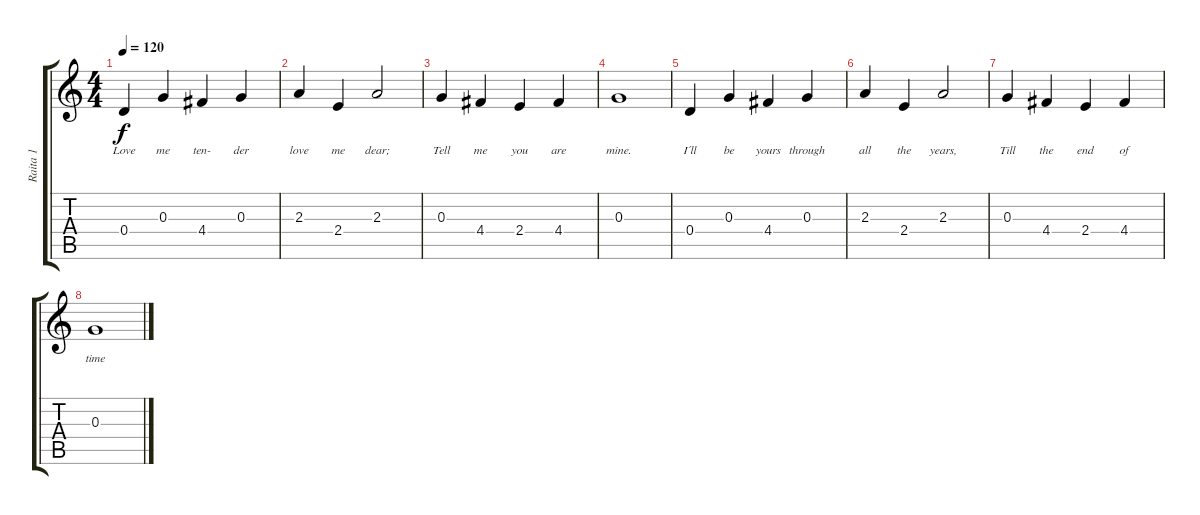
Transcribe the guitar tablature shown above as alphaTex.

\track ("Raita 1" "Raita 1") {instrument acousticguitarnylon}
\staff {score tabs}
\tuning (E4 B3 G3 D3 A2 E2) {hide}
\ts (4 4)
\tempo 120
\clef g2
\ks c
0.4.4{lyrics (0 "Love") lyrics (1 "") lyrics (2 "") lyrics (3 "") lyrics (4 "") dy f} 0.3.4{lyrics (0 "me") lyrics (1 "") lyrics (2 "") lyrics (3 "") lyrics (4 "")} 4.4.4{lyrics (0 "ten-") lyrics (1 "") lyrics (2 "") lyrics (3 "") lyrics (4 "")} 0.3.4{lyrics (0 "der") lyrics (1 "") lyrics (2 "") lyrics (3 "") lyrics (4 "")} |
2.3.4{lyrics (0 "love") lyrics (1 "") lyrics (2 "") lyrics (3 "") lyrics (4 "")} 2.4.4{lyrics (0 "me") lyrics (1 "") lyrics (2 "") lyrics (3 "") lyrics (4 "")} 2.3.2{lyrics (0 "dear;") lyrics (1 "") lyrics (2 "") lyrics (3 "") lyrics (4 "")} |
0.3.4{lyrics (0 "Tell") lyrics (1 "") lyrics (2 "") lyrics (3 "") lyrics (4 "")} 4.4.4{lyrics (0 "me") lyrics (1 "") lyrics (2 "") lyrics (3 "") lyrics (4 "")} 2.4.4{lyrics (0 "you") lyrics (1 "") lyrics (2 "") lyrics (3 "") lyrics (4 "")} 4.4.4{lyrics (0 "are") lyrics (1 "") lyrics (2 "") lyrics (3 "") lyrics (4 "")} |
0.3.1{lyrics (0 "mine.") lyrics (1 "") lyrics (2 "") lyrics (3 "") lyrics (4 "")} |
0.4.4{lyrics (0 "I´ll") lyrics (1 "") lyrics (2 "") lyrics (3 "") lyrics (4 "")} 0.3.4{lyrics (0 "be") lyrics (1 "") lyrics (2 "") lyrics (3 "") lyrics (4 "")} 4.4.4{lyrics (0 "yours") lyrics (1 "") lyrics (2 "") lyrics (3 "") lyrics (4 "")} 0.3.4{lyrics (0 "through") lyrics (1 "") lyrics (2 "") lyrics (3 "") lyrics (4 "")} |
2.3.4{lyrics (0 "all") lyrics (1 "") lyrics (2 "") lyrics (3 "") lyrics (4 "")} 2.4.4{lyrics (0 "the") lyrics (1 "") lyrics (2 "") lyrics (3 "") lyrics (4 "")} 2.3.2{lyrics (0 "years,") lyrics (1 "") lyrics (2 "") lyrics (3 "") lyrics (4 "")} |
0.3.4{lyrics (0 "Till") lyrics (1 "") lyrics (2 "") lyrics (3 "") lyrics (4 "")} 4.4.4{lyrics (0 "the") lyrics (1 "") lyrics (2 "") lyrics (3 "") lyrics (4 "")} 2.4.4{lyrics (0 "end") lyrics (1 "") lyrics (2 "") lyrics (3 "") lyrics (4 "")} 4.4.4{lyrics (0 "of") lyrics (1 "") lyrics (2 "") lyrics (3 "") lyrics (4 "")} |
0.3.1{lyrics (0 "time") lyrics (1 "") lyrics (2 "") lyrics (3 "") lyrics (4 "")}
